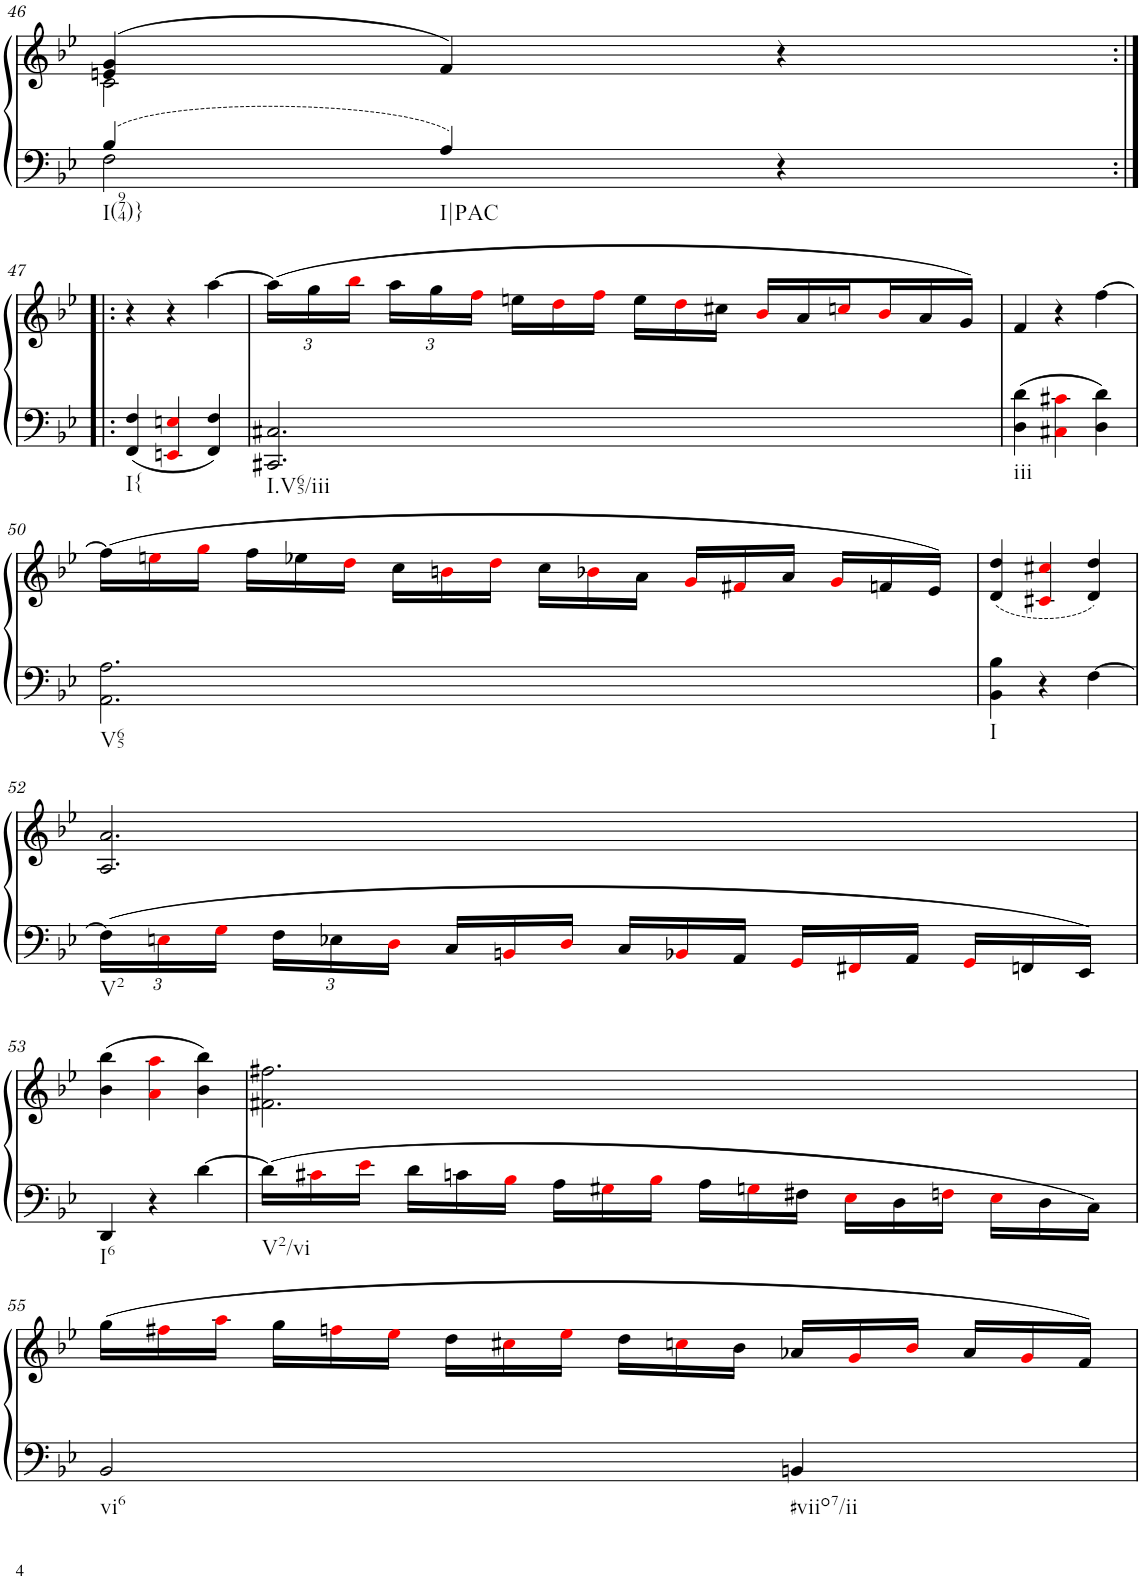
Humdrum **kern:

**kern	**kern
*part1	*part1
*staff2	*staff1
*I"unbenannt2	*
!!LO:PB:g=z
*clefF4	*clefG2
*k[b-e-]	*k[b-e-]
*M3/4	*M3/4
=46	=46
*^	*^
!LO:TX:b:t=I(974)}	!	!	!
4B-/	2F\	(4en/ 4g/	2c\
!LO:TX:b:t=I|PAC	!	!	!
4A/	.	4f/)	.
4r	4ryy	4r	4ryy
!!LO:LB:g=z
=47:|!|:	=47:|!|:	=47:|!|:	=47:|!|:
!LO:TX:b:t=I{	!	!	!
*v	*v	*	*
*	*v	*v
4FF/ 4F/	4r
4EEni/ 4Eni/	4r
4FF/ 4F/	[4aa\
=48	=48
*	*Xbrackettup
!LO:TX:b:t=I.V65/iii	!
2.CC#X/ 2.C#X/	(24aa\LL]
.	24gg\
.	24bb-i\JJ
.	24aa\LL
.	24gg\
.	24ffi\JJ
*	*Xtuplet
.	24een\LL
.	24ddi\
.	24ffi\JJ
.	24ee\LL
.	24ddi\
.	24cc#X\JJ
.	24b-i/LL
.	24a/
.	24ccni/
.	24b-i/
.	24a/
.	24g/JJ)
=49	=49
!LO:TX:b:t=iii	!
4D\ 4d\	4f/
4C#Xi\ 4c#Xi\	4r
4D\ 4d\	[4ff\
!!LO:LB:g=z
=50	=50
!LO:TX:b:t=V65	!
2.AA\ 2.A\	(24ff\LL]
.	24eeni\
.	24ggi\JJ
.	24ff\LL
.	24ee-X\
.	24ddi\JJ
.	24cc\LL
.	24bni\
.	24ddi\JJ
.	24cc\LL
.	24b-Xi\
.	24a\JJ
.	24gi/LL
.	24f#Xi/
.	24a/JJ
.	24gi/LL
.	24fn/
.	24e-/JJ)
=51	=51
!LO:TX:b:t=I	!
4BB-\ 4B-\	(4d/ 4dd/
4r	4c#Xi/ 4cc#Xi/
[4F\	4d/ 4dd/)
!!LO:LB:g=z
=52	=52
*Xbrackettup	*
!LO:TX:b:t=V2	!
24F\LL]	2.A/ 2.a/
24Eni\	.
24Gi\JJ	.
24F\LL	.
24E-X\	.
24Di\JJ	.
*Xtuplet	*
24C/LL	.
24BBni/	.
24Di/JJ	.
24C/LL	.
24BB-Xi/	.
24AA/JJ	.
24GGi/LL	.
24FF#Xi/	.
24AA/JJ	.
24GGi/LL	.
24FFn/	.
24EE-/JJ	.
!!LO:LB:g=z
=53	=53
!LO:TX:b:t=I6	!
4DD/	(4b-\ 4bb-\
4r	4ai\ 4aai\
[4d\	4b-\ 4bb-\)
=54	=54
!LO:TX:b:t=V2/vi	!
24d\LL]	2.f#X\ 2.ff#X\
24c#Xi\	.
24e-i\JJ	.
24d\LL	.
24cn\	.
24B-i\JJ	.
24A\LL	.
24G#Xi\	.
24B-i\JJ	.
24A\LL	.
24Gni\	.
24F#X\JJ	.
24E-i\LL	.
24D\	.
24Fni\JJ	.
24E-i\LL	.
24D\	.
24C\JJ	.
!!LO:LB:g=z
=55	=55
!LO:TX:b:t=vi6	!
2BB-/	(24gg\LL
.	24ff#Xi\
.	24aai\JJ
.	24gg\LL
.	24ffni\
.	24ee-i\JJ
.	24dd\LL
.	24cc#Xi\
.	24ee-i\JJ
.	24dd\LL
.	24ccni\
.	24b-\JJ
!LO:TX:b:t=#viio7/ii	!
4BBn/	24a-X/LL
.	24gi/
.	24b-i/JJ
.	24a-/LL
.	24gi/
.	24f/JJ)
=	=
*-	*-
